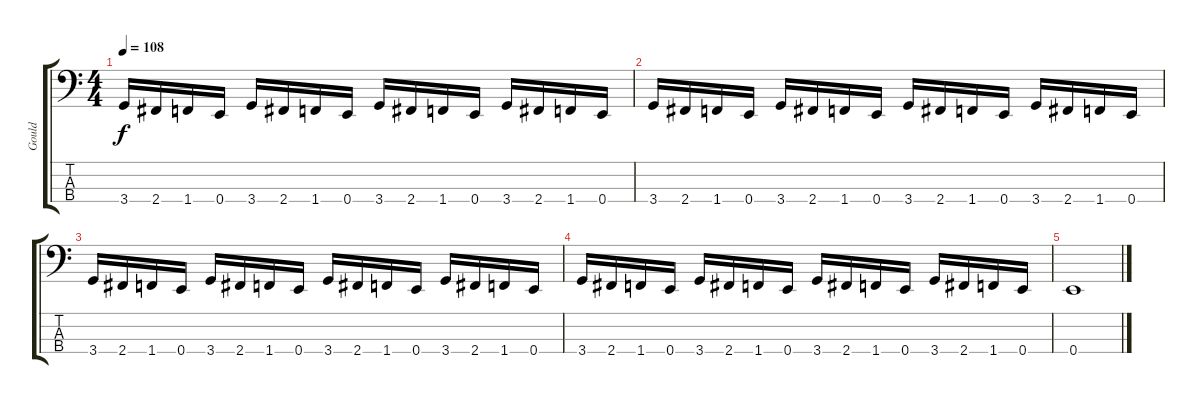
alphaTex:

\track ("Gould" "Gould") {instrument electricbasspick}
\staff {score tabs}
\tuning (G2 D2 A1 E1) {hide}
\ts (4 4)
\tempo 108
\clef f4
\ks c
3.4.16{dy f} 2.4.16 1.4.16 0.4.16 3.4.16 2.4.16 1.4.16 0.4.16 3.4.16 2.4.16 1.4.16 0.4.16 3.4.16 2.4.16 1.4.16 0.4.16 |
3.4.16 2.4.16 1.4.16 0.4.16 3.4.16 2.4.16 1.4.16 0.4.16 3.4.16 2.4.16 1.4.16 0.4.16 3.4.16 2.4.16 1.4.16 0.4.16 |
3.4.16 2.4.16 1.4.16 0.4.16 3.4.16 2.4.16 1.4.16 0.4.16 3.4.16 2.4.16 1.4.16 0.4.16 3.4.16 2.4.16 1.4.16 0.4.16 |
3.4.16 2.4.16 1.4.16 0.4.16 3.4.16 2.4.16 1.4.16 0.4.16 3.4.16 2.4.16 1.4.16 0.4.16 3.4.16 2.4.16 1.4.16 0.4.16 |
0.4.1
